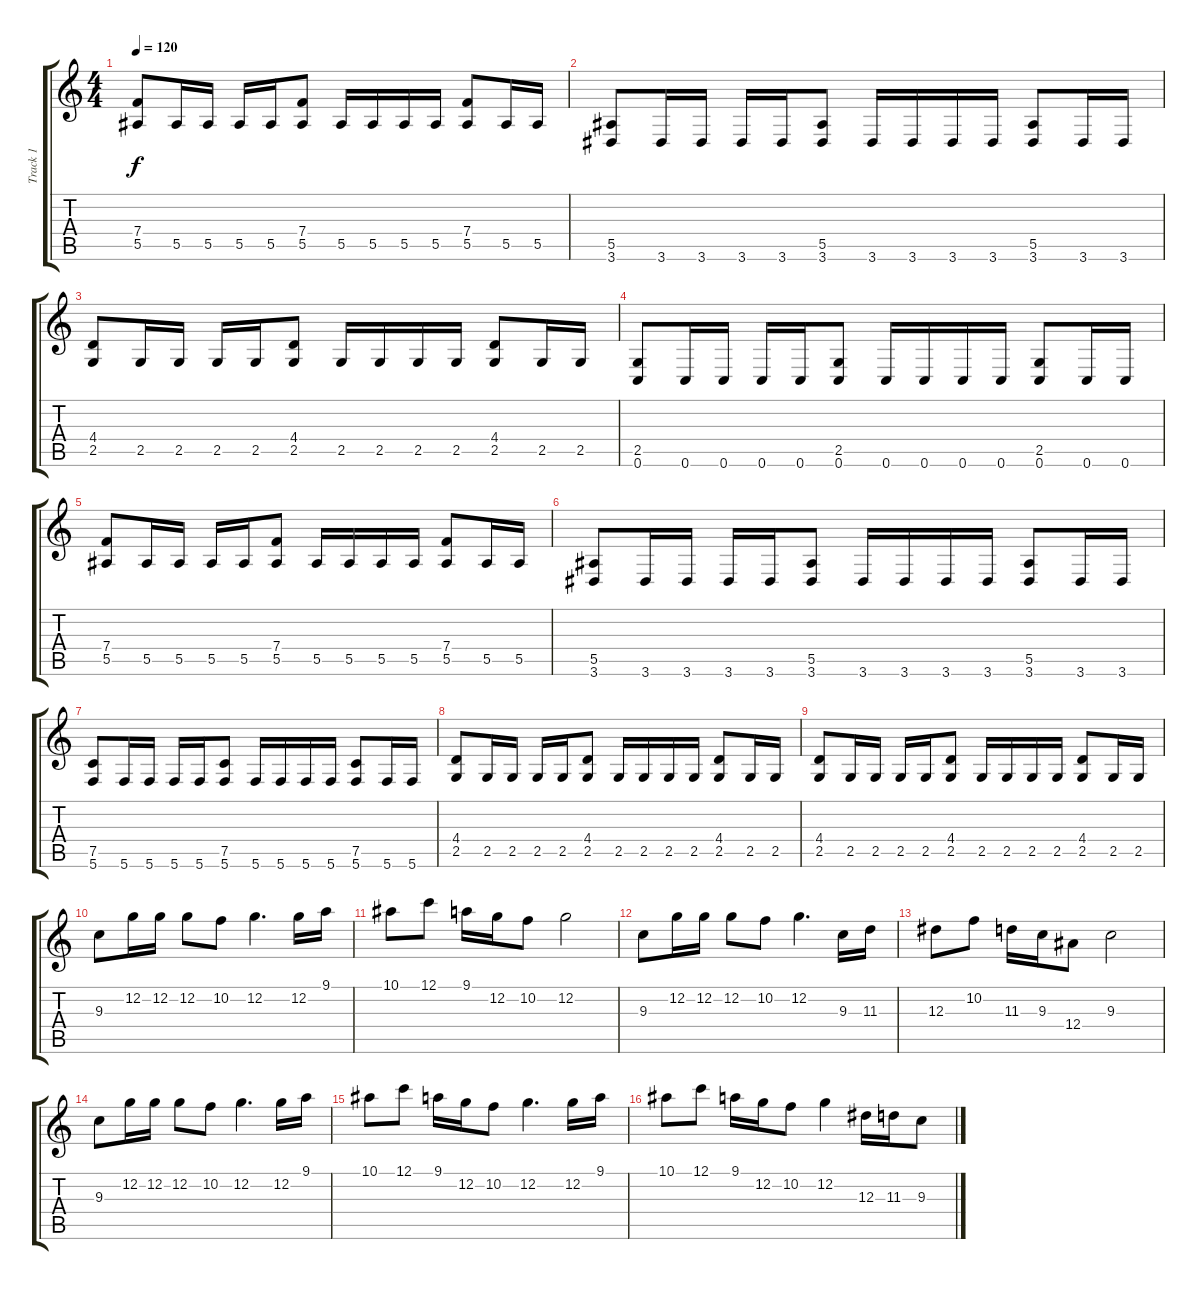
\track ("Track 1" "Track 1") {instrument distortionguitar}
\staff {score tabs}
\tuning (C4 G3 Eb3 Bb2 F2 C2) {hide}
\ts (4 4)
\tempo 120
\clef g2
\ks c
(7.4 5.5).8{dy f} 5.5.16 5.5.16 5.5.16 5.5.16 (7.4 5.5).8 5.5.16 5.5.16 5.5.16 5.5.16 (7.4 5.5).8 5.5.16 5.5.16 |
(5.5 3.6).8 3.6.16 3.6.16 3.6.16 3.6.16 (5.5 3.6).8 3.6.16 3.6.16 3.6.16 3.6.16 (5.5 3.6).8 3.6.16 3.6.16 |
(4.4 2.5).8 2.5.16 2.5.16 2.5.16 2.5.16 (4.4 2.5).8 2.5.16 2.5.16 2.5.16 2.5.16 (4.4 2.5).8 2.5.16 2.5.16 |
(2.5 0.6).8 0.6.16 0.6.16 0.6.16 0.6.16 (2.5 0.6).8 0.6.16 0.6.16 0.6.16 0.6.16 (2.5 0.6).8 0.6.16 0.6.16 |
(7.4 5.5).8 5.5.16 5.5.16 5.5.16 5.5.16 (7.4 5.5).8 5.5.16 5.5.16 5.5.16 5.5.16 (7.4 5.5).8 5.5.16 5.5.16 |
(5.5 3.6).8 3.6.16 3.6.16 3.6.16 3.6.16 (5.5 3.6).8 3.6.16 3.6.16 3.6.16 3.6.16 (5.5 3.6).8 3.6.16 3.6.16 |
(7.5 5.6).8 5.6.16 5.6.16 5.6.16 5.6.16 (7.5 5.6).8 5.6.16 5.6.16 5.6.16 5.6.16 (7.5 5.6).8 5.6.16 5.6.16 |
(4.4 2.5).8 2.5.16 2.5.16 2.5.16 2.5.16 (4.4 2.5).8 2.5.16 2.5.16 2.5.16 2.5.16 (4.4 2.5).8 2.5.16 2.5.16 |
(4.4 2.5).8 2.5.16 2.5.16 2.5.16 2.5.16 (4.4 2.5).8 2.5.16 2.5.16 2.5.16 2.5.16 (4.4 2.5).8 2.5.16 2.5.16 |
9.3.8 12.2.16 12.2.16 12.2.8 10.2.8 12.2.4{d} 12.2.16 9.1.16 |
10.1.8 12.1.8 9.1.16 12.2.16 10.2.8 12.2.2 |
9.3.8 12.2.16 12.2.16 12.2.8 10.2.8 12.2.4{d} 9.3.16 11.3.16 |
12.3.8 10.2.8 11.3.16 9.3.16 12.4.8 9.3.2 |
9.3.8 12.2.16 12.2.16 12.2.8 10.2.8 12.2.4{d} 12.2.16 9.1.16 |
10.1.8 12.1.8 9.1.16 12.2.16 10.2.8 12.2.4{d} 12.2.16 9.1.16 |
10.1.8 12.1.8 9.1.16 12.2.16 10.2.8 12.2.4 12.3.16 11.3.16 9.3.8
